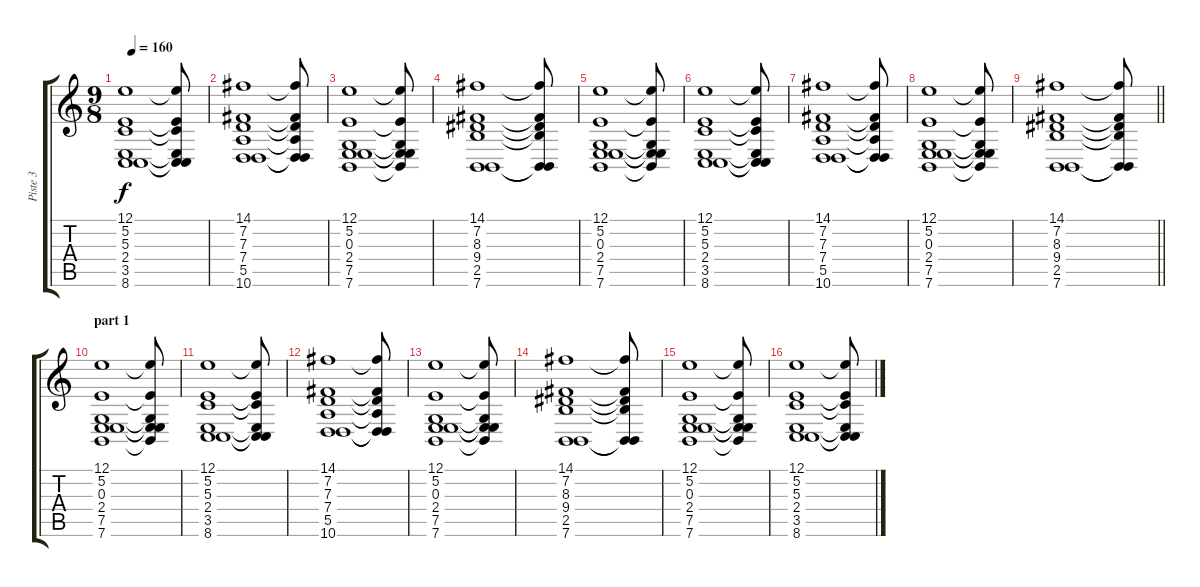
\track ("Piste 3" "Piste 3") {instrument stringensemble1}
\staff {score tabs}
\tuning (E4 B3 G3 D3 A2 E2) {hide}
\ts (9 8)
\tempo 160
\clef g2
\ks c
(12.1 5.2 5.3 2.4 3.5 8.6).1{dy f} (12.1{t} 5.2{t} 5.3{t} 2.4{t} 3.5{t} 8.6{t}).8 |
(14.1 7.2 7.3 7.4 5.5 10.6).1 (14.1{t} 7.2{t} 7.3{t} 7.4{t} 5.5{t} 10.6{t}).8 |
(12.1 5.2 0.3 2.4 7.5 7.6).1 (12.1{t} 5.2{t} 0.3{t} 2.4{t} 7.5{t} 7.6{t}).8 |
(14.1 7.2 8.3 9.4 2.5 7.6).1 (14.1{t} 7.2{t} 8.3{t} 9.4{t} 2.5{t} 7.6{t}).8 |
(12.1 5.2 0.3 2.4 7.5 7.6).1 (12.1{t} 5.2{t} 0.3{t} 2.4{t} 7.5{t} 7.6{t}).8 |
(12.1 5.2 5.3 2.4 3.5 8.6).1 (12.1{t} 5.2{t} 5.3{t} 2.4{t} 3.5{t} 8.6{t}).8 |
(14.1 7.2 7.3 7.4 5.5 10.6).1 (14.1{t} 7.2{t} 7.3{t} 7.4{t} 5.5{t} 10.6{t}).8 |
(12.1 5.2 0.3 2.4 7.5 7.6).1 (12.1{t} 5.2{t} 0.3{t} 2.4{t} 7.5{t} 7.6{t}).8 |
\barLineRight lightlight
(14.1 7.2 8.3 9.4 2.5 7.6).1 (14.1{t} 7.2{t} 8.3{t} 9.4{t} 2.5{t} 7.6{t}).8 |
\section ("" "part 1")
(12.1 5.2 0.3 2.4 7.5 7.6).1 (12.1{t} 5.2{t} 0.3{t} 2.4{t} 7.5{t} 7.6{t}).8 |
(12.1 5.2 5.3 2.4 3.5 8.6).1 (12.1{t} 5.2{t} 5.3{t} 2.4{t} 3.5{t} 8.6{t}).8 |
(14.1 7.2 7.3 7.4 5.5 10.6).1 (14.1{t} 7.2{t} 7.3{t} 7.4{t} 5.5{t} 10.6{t}).8 |
(12.1 5.2 0.3 2.4 7.5 7.6).1 (12.1{t} 5.2{t} 0.3{t} 2.4{t} 7.5{t} 7.6{t}).8 |
(14.1 7.2 8.3 9.4 2.5 7.6).1 (14.1{t} 7.2{t} 8.3{t} 9.4{t} 2.5{t} 7.6{t}).8 |
(12.1 5.2 0.3 2.4 7.5 7.6).1 (12.1{t} 5.2{t} 0.3{t} 2.4{t} 7.5{t} 7.6{t}).8 |
(12.1 5.2 5.3 2.4 3.5 8.6).1 (12.1{t} 5.2{t} 5.3{t} 2.4{t} 3.5{t} 8.6{t}).8
